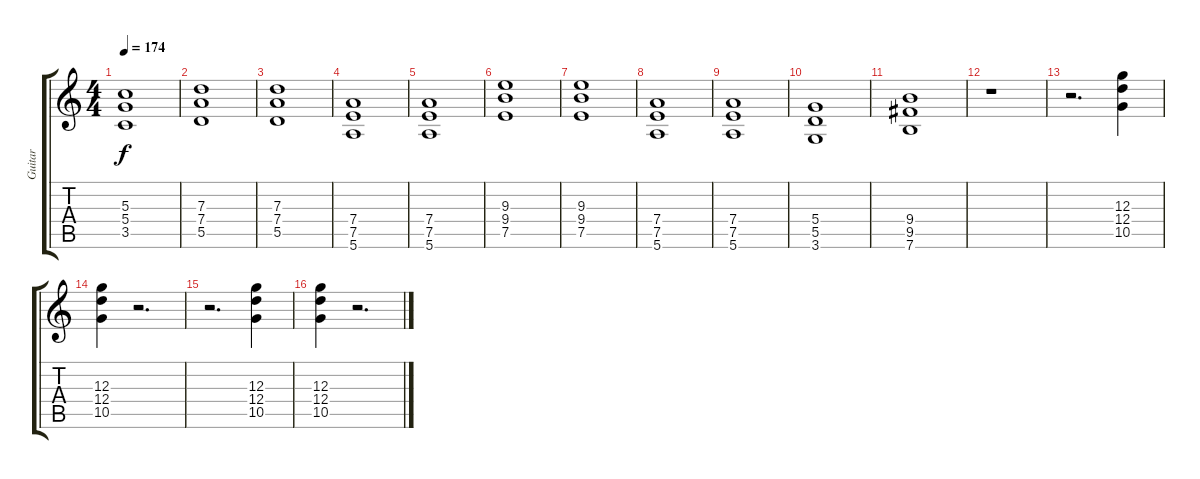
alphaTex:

\track ("Guitar" "Guitar") {instrument overdrivenguitar}
\staff {score tabs}
\tuning (E4 B3 G3 D3 A2 E2) {hide}
\ts (4 4)
\tempo 174
\clef g2
\ks c
(5.3 5.4 3.5).1{dy f} |
(7.3 7.4 5.5).1 |
(7.3 7.4 5.5).1 |
(7.4 7.5 5.6).1 |
(7.4 7.5 5.6).1 |
(9.3 9.4 7.5).1 |
(9.3 9.4 7.5).1 |
(7.4 7.5 5.6).1 |
(7.4 7.5 5.6).1 |
(5.4 5.5 3.6).1 |
(9.4 9.5 7.6).1 |
r.1 |
r.2{d} (12.3 12.4 10.5).4 |
(12.3 12.4 10.5).4 r.2{d} |
r.2{d} (12.3 12.4 10.5).4 |
(12.3 12.4 10.5).4 r.2{d}
